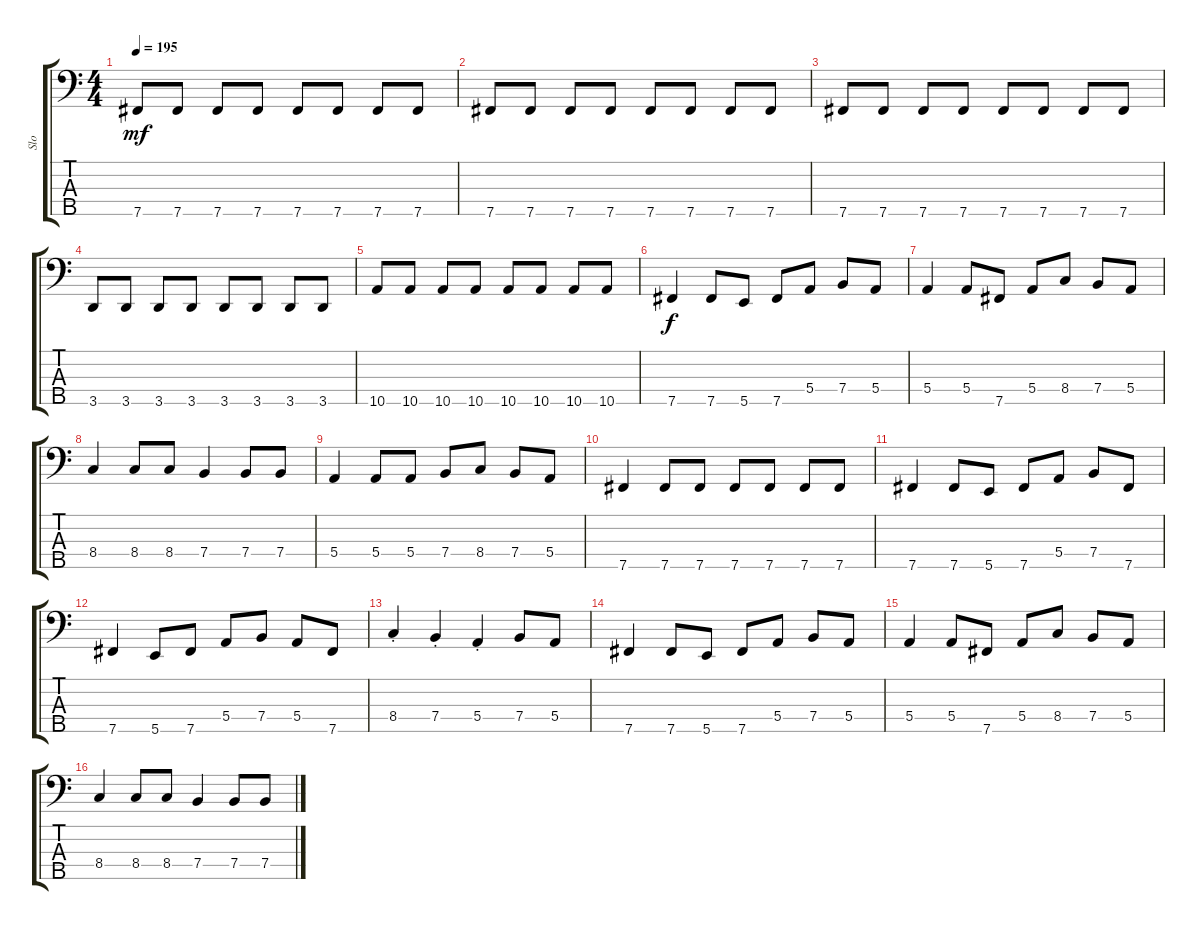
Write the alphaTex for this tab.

\track ("Slo" "Slo") {instrument electricbassfinger}
\staff {score tabs}
\tuning (G2 D2 A1 E1 B0) {hide}
\ts (4 4)
\tempo 195
\clef f4
\ks c
7.5.8{dy mf} 7.5.8 7.5.8 7.5.8 7.5.8 7.5.8 7.5.8 7.5.8 |
7.5.8 7.5.8 7.5.8 7.5.8 7.5.8 7.5.8 7.5.8 7.5.8 |
7.5.8 7.5.8 7.5.8 7.5.8 7.5.8 7.5.8 7.5.8 7.5.8 |
3.5.8 3.5.8 3.5.8 3.5.8 3.5.8 3.5.8 3.5.8 3.5.8 |
10.5.8 10.5.8 10.5.8 10.5.8 10.5.8 10.5.8 10.5.8 10.5.8 |
7.5.4{dy f} 7.5.8 5.5.8 7.5.8 5.4.8 7.4.8 5.4.8 |
5.4.4 5.4.8 7.5.8 5.4.8 8.4.8 7.4.8 5.4.8 |
8.4.4 8.4.8 8.4.8 7.4.4 7.4.8 7.4.8 |
5.4.4 5.4.8 5.4.8 7.4.8 8.4.8 7.4.8 5.4.8 |
7.5.4 7.5.8 7.5.8 7.5.8 7.5.8 7.5.8 7.5.8 |
7.5.4 7.5.8 5.5.8 7.5.8 5.4.8 7.4.8 7.5.8 |
7.5.4 5.5.8 7.5.8 5.4.8 7.4.8 5.4.8 7.5.8 |
8.4{st}.4 7.4{st}.4 5.4{st}.4 7.4.8 5.4.8 |
7.5.4 7.5.8 5.5.8 7.5.8 5.4.8 7.4.8 5.4.8 |
5.4.4 5.4.8 7.5.8 5.4.8 8.4.8 7.4.8 5.4.8 |
8.4.4 8.4.8 8.4.8 7.4.4 7.4.8 7.4.8
